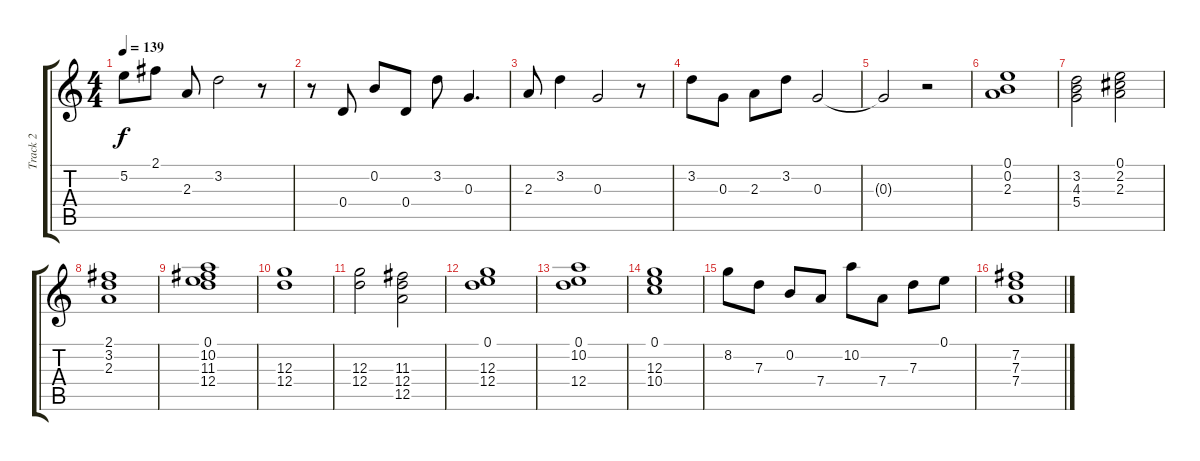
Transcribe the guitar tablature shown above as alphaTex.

\track ("Track 2" "Track 2") {instrument electricguitarclean}
\staff {score tabs}
\tuning (E4 B3 G3 D3 A2 E2) {hide}
\ts (4 4)
\tempo 139
\clef g2
\ks c
5.2.8{dy f} 2.1.8 2.3.8 3.2.2 r.8 |
r.8 0.4.8 0.2.8 0.4.8 3.2.8 0.3.4{d} |
2.3.8 3.2.4 0.3.2 r.8 |
3.2.8 0.3.8 2.3.8 3.2.8 0.3.2 |
0.3{t}.2 r.2 |
(0.1 0.2 2.3).1 |
(3.2 4.3 5.4).2 (0.1 2.2 2.3).2 |
(2.1 3.2 2.3).1 |
(0.1 10.2 11.3 12.4).1 |
(12.3 12.4).1 |
(12.3 12.4).2 (11.3 12.4 12.5).2 |
(0.1 12.3 12.4).1 |
(0.1 10.2 12.4).1 |
(0.1 12.3 10.4).1 |
8.2.8 7.3.8 0.2.8 7.4.8 10.2.8 7.4.8 7.3.8 0.1.8 |
(7.2 7.3 7.4).1
